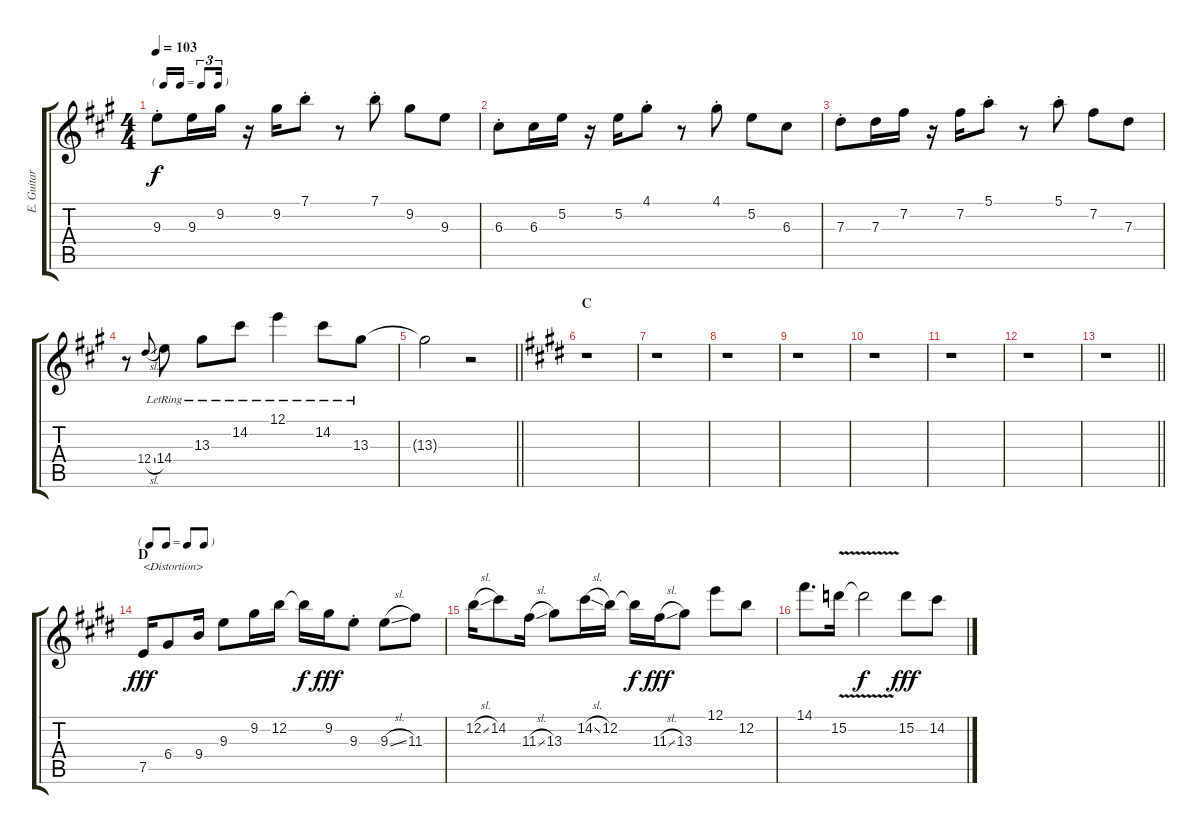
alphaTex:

\track ("E. Guitar III" "E. Guitar ") {instrument electricguitarjazz}
\staff {score tabs}
\tuning (E4 B3 G3 D3 A2 E2) {hide}
\ts (4 4)
\tf triplet16th
\tempo 103
\clef g2
\ks a
9.3{st}.8{dy f} 9.3.16 9.2.16 r.16 9.2.16 7.1{st}.8 r.8 7.1{st}.8 9.2.8 9.3.8 |
6.3{st}.8 6.3.16 5.2.16 r.16 5.2.16 4.1{st}.8 r.8 4.1{st}.8 5.2.8 6.3.8 |
7.3{st}.8 7.3.16 7.2.16 r.16 7.2.16 5.1{st}.8 r.8 5.1{st}.8 7.2.8 7.3.8 |
r.8 12.4{sl}.8{gr onbeat} 14.4{lr}.8 13.3{lr}.8 14.2{lr}.8 12.1{lr}.4 14.2{lr}.8 13.3{lr}.8 |
\barLineRight lightlight
13.3{t}.2 r.2 |
\section ("" "C")
\ks e
r.1 |
r.1 |
r.1 |
r.1 |
r.1 |
r.1 |
r.1 |
\barLineRight lightlight
r.1 |
\tf none
\section ("" "D")
7.5.16{txt "<Distortion>" dy fff volume 13 instrument overdrivenguitar} 6.4.8 9.4.16 9.3.8 9.2.16 12.2.16 12.2{t}.16{dy f} 9.2.16{dy fff} 9.3{st}.8 9.3{sl}.8 11.3.8 |
12.2{sl}.16 14.2.8 11.3{sl}.16 13.3.8 14.2{sl}.16 12.2.16 12.2{t}.16{dy f} 11.3{sl}.16{dy fff} 13.3.8 12.1.8 12.2.8 |
14.1.8{d} 15.2{v}.16 15.2{t}.2{dy f} 15.2.8{dy fff} 14.2.8
